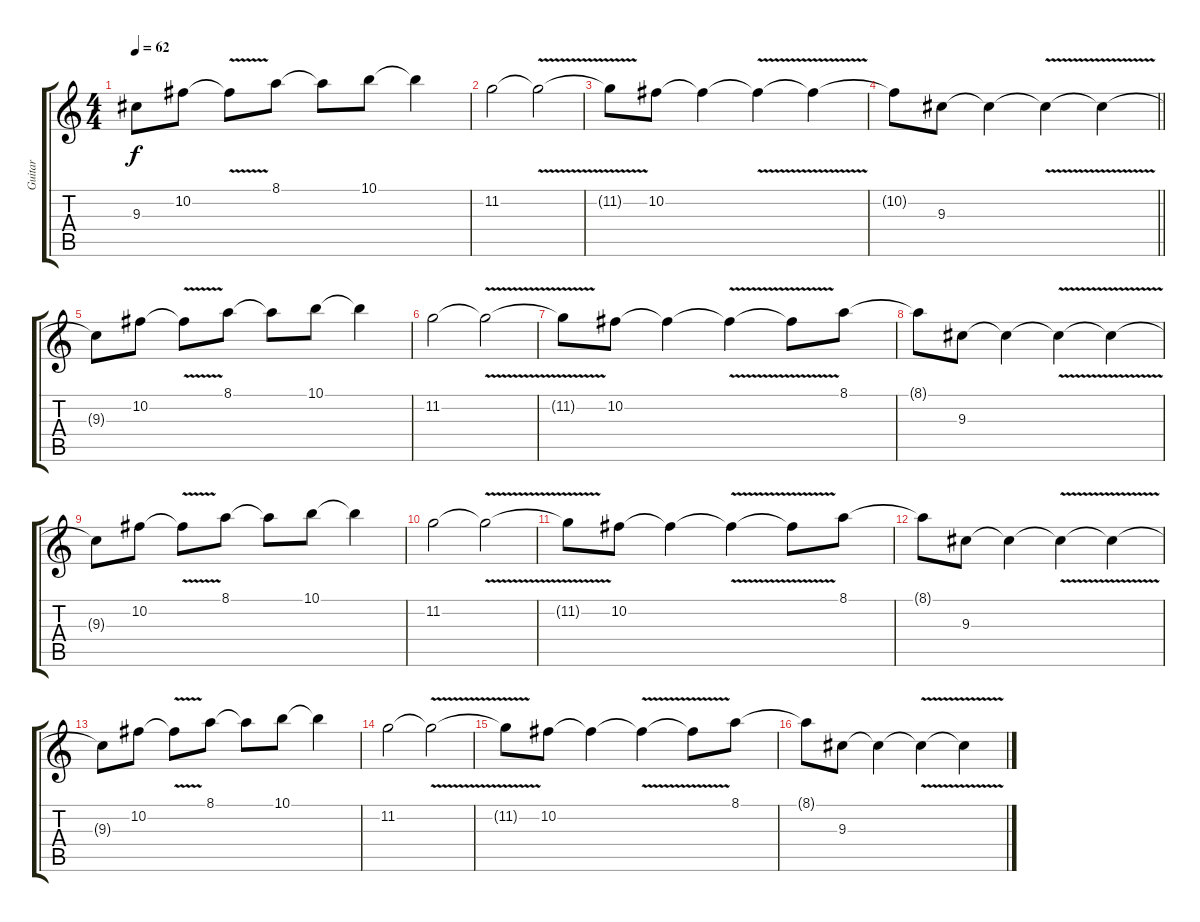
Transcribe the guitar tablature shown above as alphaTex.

\track ("Guitar" "Guitar") {instrument overdrivenguitar}
\staff {score tabs}
\tuning (Db4 Ab3 E3 B2 Gb2 B1) {hide}
\ts (4 4)
\tempo 62
\clef g2
\ks c
9.3{t}.8{dy f} 10.2.8 10.2{v t}.8 8.1.8 8.1{t}.8 10.1.8 10.1{t}.4 |
11.2.2 11.2{v t}.2 |
11.2{t}.8 10.2.8 10.2{t}.4 10.2{v t}.4 10.2{t}.4 |
\barLineRight lightlight
10.2{t}.8 9.3.8 9.3{t}.4 9.3{v t}.4 9.3{t}.4 |
9.3{t}.8 10.2.8 10.2{v t}.8 8.1.8 8.1{t}.8 10.1.8 10.1{t}.4 |
11.2.2 11.2{v t}.2 |
11.2{t}.8 10.2.8 10.2{t}.4 10.2{v t}.4 10.2{t}.8 8.1.8 |
8.1{t}.8 9.3.8 9.3{t}.4 9.3{v t}.4 9.3{t}.4 |
9.3{t}.8 10.2.8 10.2{v t}.8 8.1.8 8.1{t}.8 10.1.8 10.1{t}.4 |
11.2.2 11.2{v t}.2 |
11.2{t}.8 10.2.8 10.2{t}.4 10.2{v t}.4 10.2{t}.8 8.1.8 |
8.1{t}.8 9.3.8 9.3{t}.4 9.3{v t}.4 9.3{t}.4 |
9.3{t}.8 10.2.8 10.2{v t}.8 8.1.8 8.1{t}.8 10.1.8 10.1{t}.4 |
11.2.2 11.2{v t}.2 |
11.2{t}.8 10.2.8 10.2{t}.4 10.2{v t}.4 10.2{t}.8 8.1.8 |
8.1{t}.8 9.3.8 9.3{t}.4 9.3{v t}.4 9.3{t}.4
